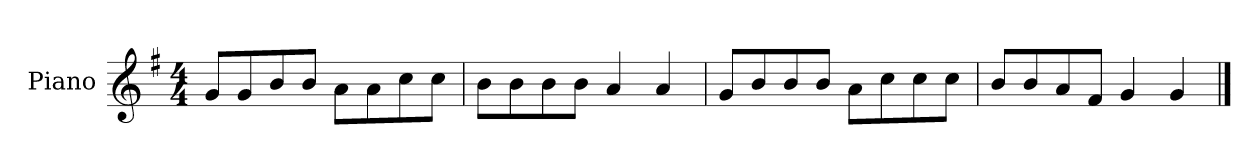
**kern
*part1
*staff1
*I"Piano
*I'P-no
*clefG2
*k[f#]
*M4/4
*MM90
=1
8g/L
8g/
8b/
8b/J
8a\L
8a\
8cc\
8cc\J
=2
8b\L
8b\
8b\
8b\J
4a/
4a/
=3
8g/L
8b/
8b/
8b/J
8a\L
8cc\
8cc\
8cc\J
=4
8b/L
8b/
8a/
8f#/J
4g/
4g/
==
*-
